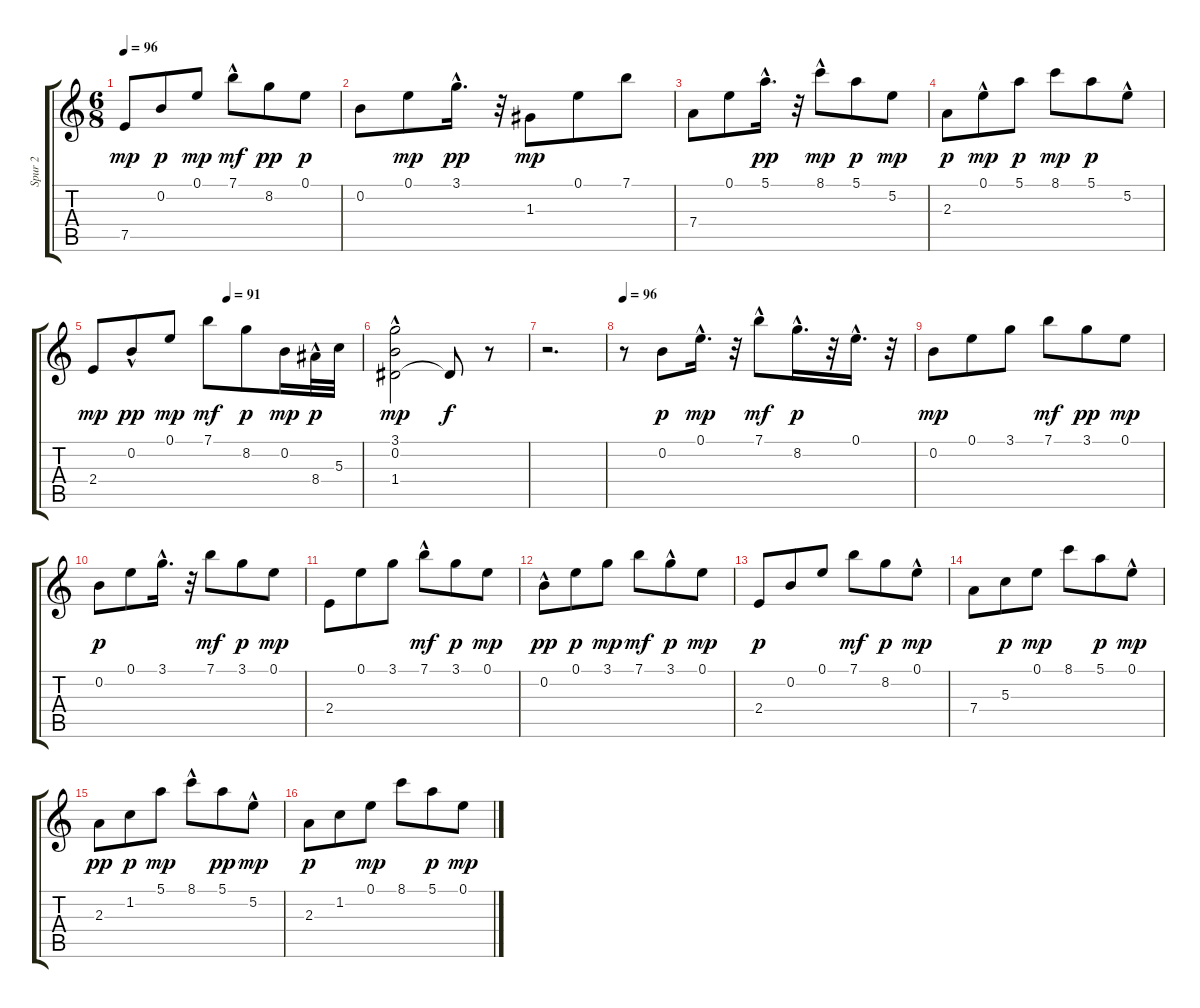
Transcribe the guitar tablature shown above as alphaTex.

\track ("Spur 2" "Spur 2") {instrument acousticguitarnylon}
\staff {score tabs}
\tuning (E4 B3 G3 D3 A2 E2) {hide}
\ts (6 8)
\tempo 96
\clef g2
\ks c
7.5.8{dy mp} 0.2.8{dy p} 0.1.8{dy mp} 7.1{hac}.8{dy mf} 8.2.8{dy pp} 0.1.8{dy p} |
0.2.8 0.1.8{dy mp} 3.1{hac}.16{d dy pp} r.32 1.3.8{dy mp} 0.1.8 7.1.8 |
7.4.8 0.1.8 5.1{hac}.16{d dy pp} r.32 8.1{hac}.8{dy mp} 5.1.8{dy p} 5.2.8{dy mp} |
2.3.8{dy p} 0.1{hac}.8{dy mp} 5.1.8{dy p} 8.1.8{dy mp} 5.1.8{dy p} 5.2{hac}.8 |
\tempo (91 0.5)
2.4.8{dy mp} 0.2{hac}.8{dy pp} 0.1.8{dy mp} 7.1.8{dy mf} 8.2.8{dy p} 0.2.16{dy mp} 8.4{hac}.32{dy p} 5.3.32 |
(3.1{hac} 0.2{hac} 1.4).2{dy mp} 1.4{t}.8{dy f} r.8 |
r.2{d} |
\tempo 96
r.8 0.2.8{dy p} 0.1{hac}.16{d dy mp} r.32 7.1{hac}.8{dy mf} 8.2{hac}.16{d dy p} r.32 0.1{hac}.16{d} r.32 |
0.2.8{dy mp} 0.1.8 3.1.8 7.1.8{dy mf} 3.1.8{dy pp} 0.1.8{dy mp} |
0.2.8{dy p} 0.1.8 3.1{hac}.16{d} r.32 7.1.8{dy mf} 3.1.8{dy p} 0.1.8{dy mp} |
2.4.8 0.1.8 3.1.8 7.1{hac}.8{dy mf} 3.1.8{dy p} 0.1.8{dy mp} |
0.2{hac}.8{dy pp} 0.1.8{dy p} 3.1.8{dy mp} 7.1.8{dy mf} 3.1{hac}.8{dy p} 0.1.8{dy mp} |
2.4.8{dy p} 0.2.8 0.1.8 7.1.8{dy mf} 8.2.8{dy p} 0.1{hac}.8{dy mp} |
7.4.8 5.3.8{dy p} 0.1.8{dy mp} 8.1.8 5.1.8{dy p} 0.1{hac}.8{dy mp} |
2.3.8{dy pp} 1.2.8{dy p} 5.1.8{dy mp} 8.1{hac}.8 5.1.8{dy pp} 5.2{hac}.8{dy mp} |
2.3.8{dy p} 1.2.8 0.1.8{dy mp} 8.1.8 5.1.8{dy p} 0.1.8{dy mp}
